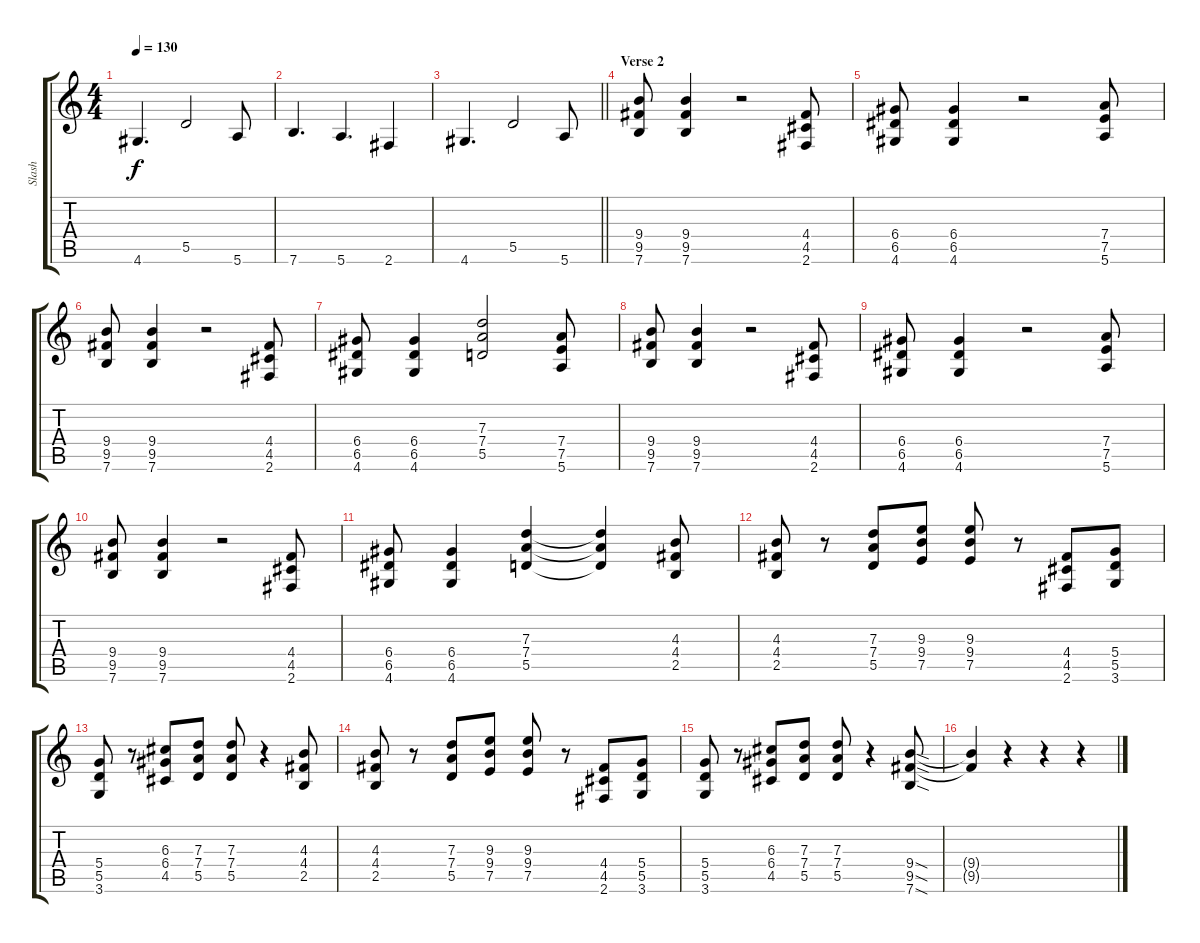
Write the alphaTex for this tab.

\track ("Slash" "Slash") {instrument overdrivenguitar}
\staff {score tabs}
\tuning (E4 B3 G3 D3 A2 E2) {hide}
\ts (4 4)
\tempo 130
\clef g2
\ks c
4.6.4{d dy f} 5.5.2 5.6.8 |
7.6.4{d} 5.6.4{d} 2.6.4 |
\barLineRight lightlight
4.6.4{d} 5.5.2 5.6.8 |
\section ("" "Verse 2")
(9.4 9.5 7.6).8 (9.4 9.5 7.6).4 r.2 (4.4 4.5 2.6).8 |
(6.4 6.5 4.6).8 (6.4 6.5 4.6).4 r.2 (7.4 7.5 5.6).8 |
(9.4 9.5 7.6).8 (9.4 9.5 7.6).4 r.2 (4.4 4.5 2.6).8 |
(6.4 6.5 4.6).8 (6.4 6.5 4.6).4 (7.3 7.4 5.5).2 (7.4 7.5 5.6).8 |
(9.4 9.5 7.6).8 (9.4 9.5 7.6).4 r.2 (4.4 4.5 2.6).8 |
(6.4 6.5 4.6).8 (6.4 6.5 4.6).4 r.2 (7.4 7.5 5.6).8 |
(9.4 9.5 7.6).8 (9.4 9.5 7.6).4 r.2 (4.4 4.5 2.6).8 |
(6.4 6.5 4.6).8 (6.4 6.5 4.6).4 (7.3 7.4 5.5).4 (7.3{t} 7.4{t} 5.5{t}).4 (4.3 4.4 2.5).8 |
(4.3 4.4 2.5).8 r.8 (7.3 7.4 5.5).8 (9.3 9.4 7.5).8 (9.3 9.4 7.5).8 r.8 (4.4 4.5 2.6).8 (5.4 5.5 3.6).8 |
(5.4 5.5 3.6).8 r.8 (6.3 6.4 4.5).8 (7.3 7.4 5.5).8 (7.3 7.4 5.5).8 r.4 (4.3 4.4 2.5).8 |
(4.3 4.4 2.5).8 r.8 (7.3 7.4 5.5).8 (9.3 9.4 7.5).8 (9.3 9.4 7.5).8 r.8 (4.4 4.5 2.6).8 (5.4 5.5 3.6).8 |
(5.4 5.5 3.6).8 r.8 (6.3 6.4 4.5).8 (7.3 7.4 5.5).8 (7.3 7.4 5.5).8 r.4 (9.4{sod} 9.5{sod} 7.6{sod}).8 |
(9.4{t} 9.5{t}).4 r.4 r.4 r.4
